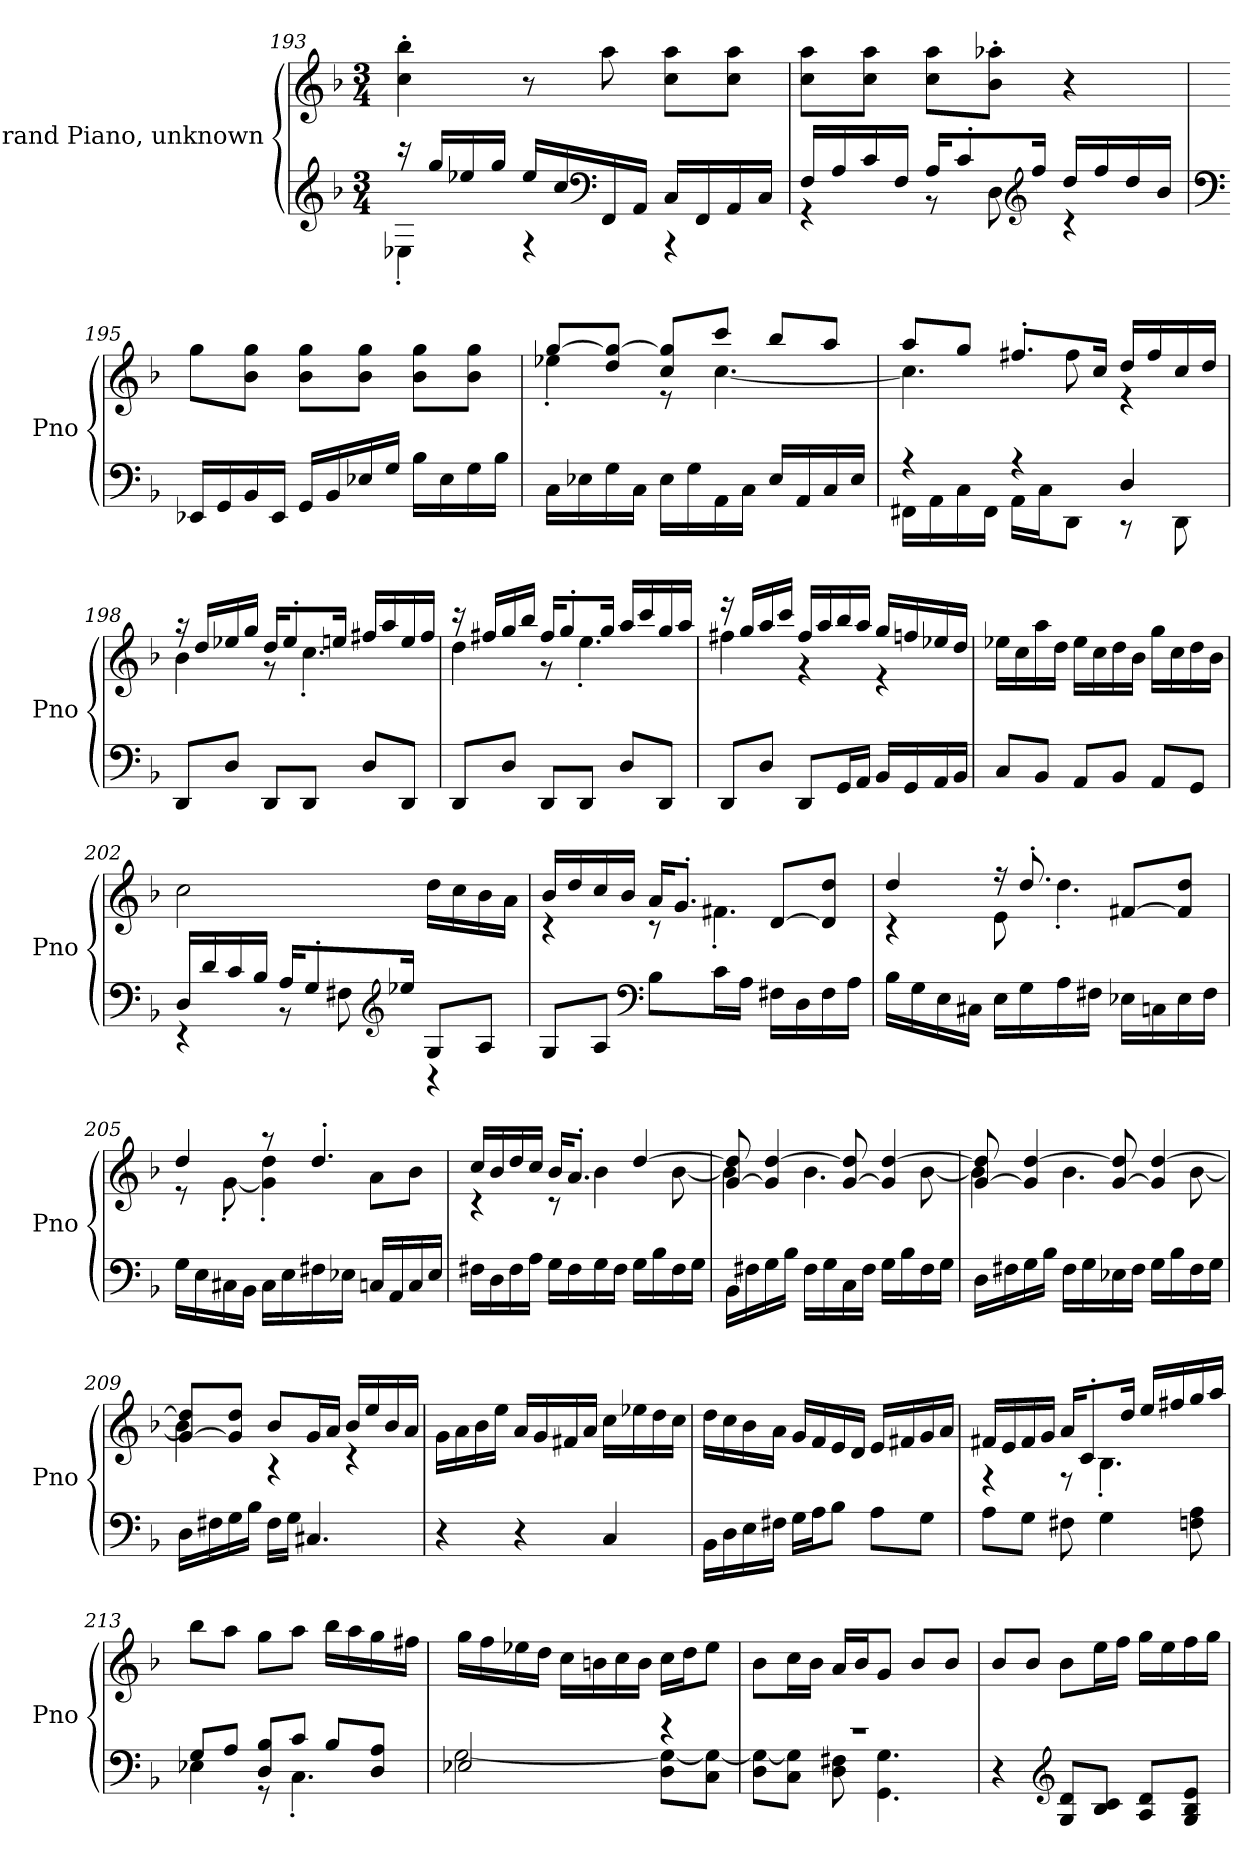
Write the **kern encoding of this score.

**kern	**kern
*part1	*part1
*staff2	*staff1
*I"Grand Piano, unknown	*
*I'Pno	*
*clefG2	*clefG2
*k[b-]	*k[b-]
*M3/4	*M3/4
=193	=193
*^	*
16r	4E-X'\	4cc\' 4bb-\'
16gg/LL	.	.
16ee-X/	.	.
16gg/JJ	.	.
16ee-/LL	4r	8r
16cc/	.	.
*clefF4	*	*
16FF/	.	8aa\
16AA/JJ	.	.
16C/LL	4r	8cc\ 8aa\L
16FF/	.	.
16AA/	.	8cc\ 8aa\J
16C/JJ	.	.
=194	=194	=194
16F/LL	4r	8cc\ 8aa\L
16A/	.	.
16c/	.	8cc\ 8aa\J
16F/JJ	.	.
16A/KL	8r	8cc\ 8aa\L
8c'/	.	.
.	8D\	8b-\' 8aa-X\'J
*clefG2	*	*
16ff/Jk	.	.
16dd/LL	4r	4r
16ff/	.	.
16dd/	.	.
16b-/JJ	.	.
*v	*v	*
!!LO:LB:g=z
=195	=195
*clefF4	*
16EE-X/LL	8gg\L
16GG/	.
16BB-/	8b-\ 8gg\J
16EE-/JJ	.
16GG/LL	8b-\ 8gg\L
16BB-/	.
16E-X/	8b-\ 8gg\J
16G/JJ	.
16B-\LL	8b-\ 8gg\L
16E-\	.
16G\	8b-\ 8gg\J
16B-\JJ	.
=196	=196
*	*^
16C\LL	[8gg/L	4ee-X'\
16E-X\	.	.
16G\	8dd/ 8gg/_J	.
16C\JJ	.	.
16E-\LL	8cc/ 8gg/]L	8r
16G\	.	.
16AA\	8ccc/J	[4.cc\
16C\JJ	.	.
16E-/LL	8bb-/L	.
16AA/	.	.
16C/	8aa/J	.
16E-/JJ	.	.
=197	=197	=197
*^	*	*
4r	16FF#X\LL	8aa/L	4.cc\]
.	16AA\	.	.
.	16C\	8gg/J	.
.	16FF#\JJ	.	.
4r	16AA\LL	8.ff#X'/L	.
.	16C\J	.	.
.	8DD\J	.	8ff#\
.	.	16cc/Jk	.
4D/	8r	16dd/LL	4r
.	.	16ff#/	.
.	8DD\	16cc/	.
.	.	16dd/JJ	.
*v	*v	*	*
!!LO:LB:g=z	!!
=198	=198	=198
8DD/L	16r	4b-\
.	16dd/LL	.
8D/J	16ee-X/	.
.	16gg/JJ	.
8DD/L	16dd/KL	8r
.	8ee-'/	.
8DD/J	.	4.cc'\
.	16een/Jk	.
8D/L	16ff#X/LL	.
.	16aa/	.
8DD/J	16ee/	.
.	16ff#/JJ	.
=199	=199	=199
8DD/L	16r	4dd\
.	16ff#X/LL	.
8D/J	16gg/	.
.	16bb-/JJ	.
8DD/L	16ff#/KL	8r
.	8gg'/	.
8DD/J	.	4.ee'\
.	16gg/Jk	.
8D/L	16aa/LL	.
.	16ccc/	.
8DD/J	16gg/	.
.	16aa/JJ	.
=200	=200	=200
8DD/L	16r	4ff#X\
.	16gg/LL	.
8D/J	16aa/	.
.	16ccc/JJ	.
8DD/L	16ff#/LL	4r
.	16aa/	.
16GG/L	16bb-/	.
16AA/JJ	16aa/JJ	.
16BB-/LL	16gg/LL	4r
16GG/	16ffn/	.
16AA/	16ee-X/	.
16BB-/JJ	16dd/JJ	.
*	*v	*v
!!LO:LB:g=z
=201	=201
8C/L	16ee-X\LL
.	16cc\
8BB-/J	16aa\
.	16dd\JJ
8AA/L	16ee-\LL
.	16cc\
8BB-/J	16dd\
.	16b-\JJ
8AA/L	16gg\LL
.	16cc\
8GG/J	16dd\
.	16b-\JJ
=202	=202
*^	*
16D/LL	4r	2cc\
16d/	.	.
16c/	.	.
16B-/JJ	.	.
16A/KL	8r	.
8G'/	.	.
.	8F#X\	.
*clefG2	*	*
16ee-X/Jk	.	.
8G/L	4r	16dd\LL
.	.	16cc\
8A/J	.	16b-\
.	.	16a\JJ
*v	*v	*
=203	=203
*	*^
8G/L	16b-/LL	4r
.	16dd/	.
8A/J	16cc/	.
.	16b-/JJ	.
*clefF4	*	*
8B-\L	16a/KL	8r
.	8.g'/J	.
16c\L	.	4.f#X'\
16A\JJ	.	.
16F#X\LL	[8d/L	.
16D\	.	.
16F#\	8d/] 8dd/J	.
16A\JJ	.	.
!!LO:LB:g=z	!!
=204	=204	=204
16B-\LL	4dd/	4r
16G\	.	.
16E\	.	.
16C#X\JJ	.	.
16E\LL	16r	8e\
16G\	8.dd'/	.
16A\	.	4.dd'\
16F#X\JJ	.	.
16E-X\LL	[8f#X/L	.
16Cn\	.	.
16E-\	8f#/] 8dd/J	.
16F#\JJ	.	.
=205	=205	=205
16G\LL	4dd/	8r
16E\	.	.
16C#X\	.	[8g'\
16BB-\JJ	.	.
16C#\LL	8r	4g\]' 4dd\'
16E\	.	.
16F#X\	4.dd'/	.
16E-X\JJ	.	.
16Cn/LL	.	8a\L
16AA/	.	.
16C/	.	8b-\J
16E-/JJ	.	.
=206	=206	=206
16F#X\LL	16cc/LL	4r
16D\	16b-/	.
16F#\	16dd/	.
16A\JJ	16cc/JJ	.
16G\LL	16b-/KL	8r
16F#\	8.a'/J	.
16G\	.	4b-\
16F#\JJ	.	.
16G\LL	[4dd/	.
16B-\	.	.
16F#\	.	[8b-\
16G\JJ	.	.
!!LO:PB:g=z	!!
=207	=207	=207
16BB-\LL	[8g/ 8dd/]	4b-\]
16F#X\	.	.
16G\	4g/] [4dd/	.
16B-\JJ	.	.
16F#\LL	.	4.b-\
16G\	.	.
16C\	[8g/ 8dd/]	.
16F#\JJ	.	.
16G\LL	4g/] [4dd/	.
16B-\	.	.
16F#\	.	[8b-\
16G\JJ	.	.
=208	=208	=208
16D\LL	[8g/ 8dd/]	4b-\]
16F#X\	.	.
16G\	4g/] [4dd/	.
16B-\JJ	.	.
16F#\LL	.	4.b-\
16G\	.	.
16E-X\	[8g/ 8dd/]	.
16F#\JJ	.	.
16G\LL	4g/] [4dd/	.
16B-\	.	.
16F#\	.	[8b-\
16G\JJ	.	.
=209	=209	=209
16D\LL	[8g/ 8dd/]L	4b-\]
16F#X\	.	.
16G\	8g/] 8dd/J	.
16B-\JJ	.	.
16F#\LL	8b-/L	4r
16G\JJ	.	.
4.C#X/	16g/L	.
.	16a/JJ	.
.	16b-/LL	4r
.	16ee/	.
.	16b-/	.
.	16a/JJ	.
*	*v	*v
!!LO:LB:g=z
=210	=210
4r	16g\LL
.	16a\
.	16b-\
.	16ee\JJ
4r	16a/LL
.	16g/
.	16f#X/
.	16a/JJ
4C/	16cc\LL
.	16ee-X\
.	16dd\
.	16cc\JJ
=211	=211
16BB-\LL	16dd\LL
16D\	16cc\
16E\	16b-\
16F#X\JJ	16a\JJ
16G\LL	16g/LL
16A\J	16f/
8B-\J	16e/
.	16d/JJ
8A\L	16e/LL
.	16f#X/
8G\J	16g/
.	16a/JJ
=212	=212
*	*^
8A\L	16f#X/LL	4r
.	16e/	.
8G\J	16f#/	.
.	16g/JJ	.
8F#X\	16a/KL	8r
.	8c'/	.
4G\	.	4.B-'\
.	16dd/Jk	.
.	16ee/LL	.
.	16ff#X/	.
8Fn\ 8A\	16gg/	.
.	16aa/JJ	.
*	*v	*v
!!LO:LB:g=z
=213	=213
*^	*
8G/L	4E-X\	8bb-\L
8A/J	.	8aa\J
8D/ 8B-/L	8r	8gg\L
8c/J	4.C'\	8aa\J
8B-/L	.	16bb-\LL
.	.	16aa\
8D/ 8A/J	.	16gg\
.	.	16ff#X\JJ
=214	=214	=214
2E-X/	[2G\	16gg\LL
.	.	16ff\
.	.	16ee-X\
.	.	16dd\JJ
.	.	16cc\LL
.	.	16bn\
.	.	16cc\
.	.	16b\JJ
4r	8D\ 8G\_L	16cc\LL
.	.	16dd\J
.	8C\ 8G\_J	8ee-\J
=215	=215	=215
2.r	8D\ 8G\_L	8b-\L
.	8C\ 8G\]J	16cc\L
.	.	16b-\JJ
.	8D\ 8F#X\	16a/LL
.	.	16b-/J
.	4.GG\ 4.G\	8g/J
.	.	8b-/L
.	.	8b-/J
*v	*v	*
=216	=216
4r	8b-/L
.	8b-/J
*clefG2	*
8G/ 8d/L	8b-\L
8B-/ 8c/J	16ee\L
.	16ff\JJ
8A/ 8d/L	16gg\LL
.	16ee\
8G/ 8B-/ 8e/J	16ff\
.	16gg\JJ
=	=
*-	*-
